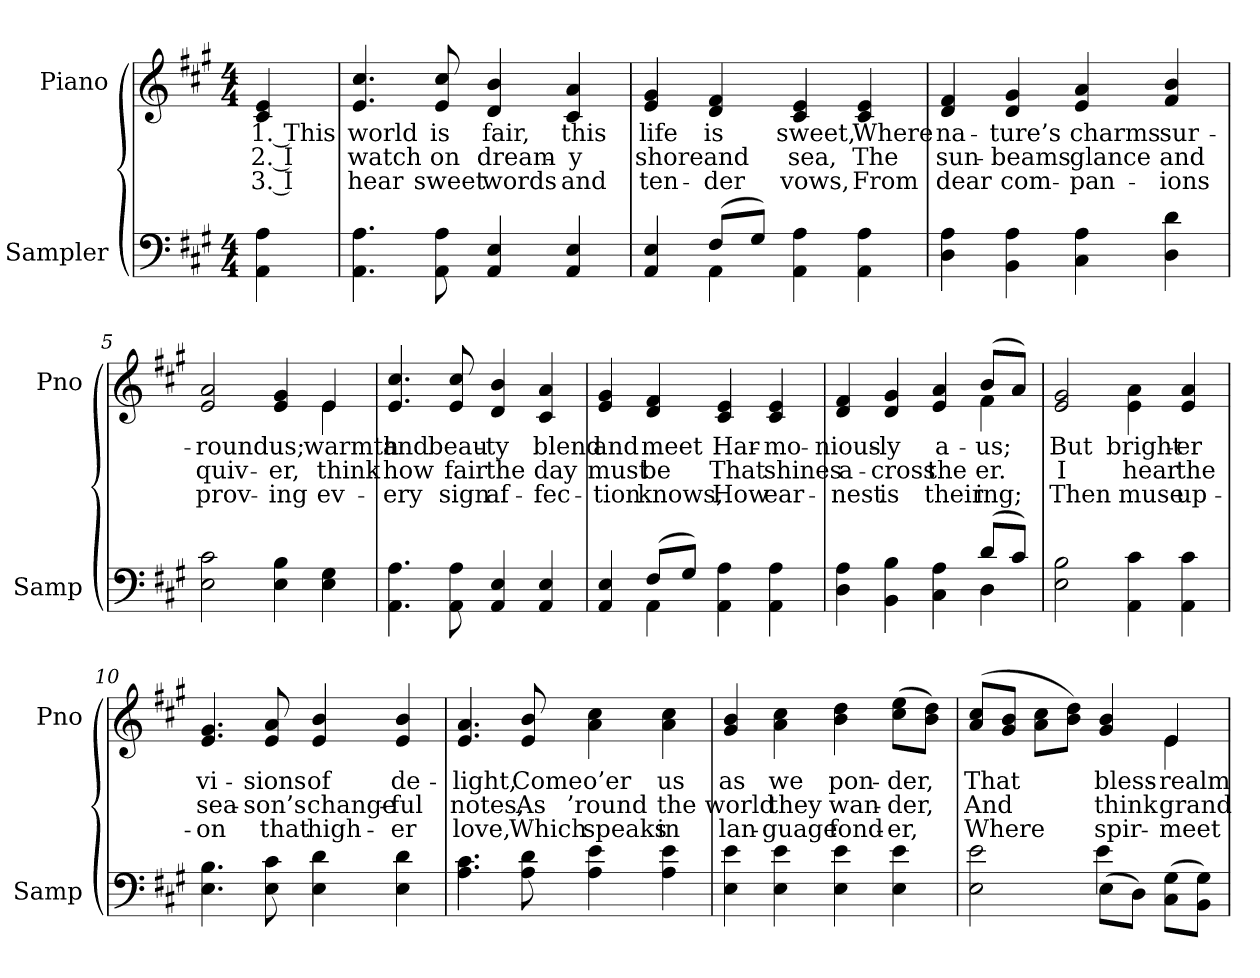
**kern	**kern	**text	**text	**text
*part2	*part1	*part1	*part1	*part1
*staff2	*staff1	*staff1	*staff1	*staff1
*I"Sampler	*I"Piano	*	*	*
*I'Samp	*I'Pno	*	*	*
*clefF4	*clefG2	*	*	*
*k[f#c#g#]	*k[f#c#g#]	*	*	*
*A:	*A:	*	*	*
*M4/4	*M4/4	*	*	*
=1	=1	=1	=1	=1
4AA 4A	4c# 4e	1. This	2. I	3. I
=2	=2	=2	=2	=2
4.AA 4.A	4.e 4.cc#	world	watch	hear
8AA 8A	8e 8cc#	is	on	sweet
4AA 4E	4d 4b	fair,	dream-	words
4AA 4E	4c# 4a	this	-y	and
=3	=3	=3	=3	=3
*^	*	*	*	*
4AA 4E	4ryy	4e 4g#	life	shore	ten-
(8F#/L	4AA	4d 4f#	is	and	-der
8G#/J)	.	.	.	.	.
4AA 4A	2ryy	4c# 4e	sweet,	sea,	vows,
4AA 4A	.	4c# 4e	Where	The	From
*v	*v	*	*	*	*
=4	=4	=4	=4	=4
4D 4A	4d 4f#	na-	sun-	dear
4BB 4A	4d 4g#	-ture’s	-beams	com-
4C# 4A	4e 4a	charms	glance	-pan-
4D 4d	4f# 4b	sur-	and	-ions
=5	=5	=5	=5	=5
*	*^	*	*	*
2E 2c#	2e 2a	2.ryy	-round	quiv-	prov-
4E 4B	4e 4g#	.	us;	-er,	-ing
4E 4G#	4e/	4e	warmth	think	ev-
*	*v	*v	*	*	*
=6	=6	=6	=6	=6
4.AA 4.A	4.e 4.cc#	and	how	-ery
8AA 8A	8e 8cc#	beau-	fair	sign
4AA 4E	4d 4b	-ty	the	af-
4AA 4E	4c# 4a	blend	day	-fec-
=7	=7	=7	=7	=7
*^	*	*	*	*
4AA 4E	4ryy	4e 4g#	and	must	-tion
(8F#/L	4AA	4d 4f#	meet	be	knows,
8G#/J)	.	.	.	.	.
4AA 4A	2ryy	4c# 4e	Har-	That	How
4AA 4A	.	4c# 4e	-mo-	shines	ear-
=8	=8	=8	=8	=8	=8
*	*	*^	*	*	*
4D 4A	2.ryy	4d 4f#	2.ryy	-nious-	a-	-nest
4BB 4B	.	4d 4g#	.	-ly	-cross	is
4C# 4A	.	4e 4a	.	a-	the	their
(8d/L	4D	(8b/L	4f#	us;	-er.	-ing;
8c#/J)	.	8a/J)	.	.	.	.
*v	*v	*	*	*	*	*
*	*v	*v	*	*	*
=9	=9	=9	=9	=9
2E 2B	2e 2g#	But	I	Then
4AA 4c#	4e\ 4a\	bright-	hear	muse
4AA 4c#	4e 4a	-er	the	up-
=10	=10	=10	=10	=10
4.E 4.B	4.e 4.g#	vi-	sea-	-on
8E 8c#	8e 8a	-sions	-son’s	that
4E 4d	4e 4b	of	change-	high-
4E 4d	4e 4b	de-	-ful	-er
=11	=11	=11	=11	=11
4.A 4.c#	4.e 4.a	-light,	notes,	love,
8A 8d	8e 8b	Come	As	Which
4A 4e	4a 4cc#	o’er	’round	speaks
4A 4e	4a 4cc#	us	the	in
=12	=12	=12	=12	=12
4E 4e	4g# 4b	as	world	lan-
4E 4e	4a 4cc#	we	they	-guage
4E 4e	4b 4dd	pon-	wan-	fond-
4E 4e	(8cc#\ 8ee\L	-der,	-der,	-er,
.	8b\ 8dd\J)	.	.	.
=13	=13	=13	=13	=13
*^	*^	*	*	*
2E 2e	2ryy	(8a/ 8cc#/L	2.ryy	That	And	Where
.	.	8g#/ 8b/J	.	.	.	.
.	.	8a\ 8cc#\L	.	.	.	.
.	.	8b\ 8dd\J)	.	.	.	.
(8E\L	4e	4g# 4b	.	bless-	think	spir-
8D\J)	.	.	.	.	.	.
(8C#\ 8G#\L	4ryy	4e/	4e	realm	grand-	meet
8BB\ 8G#\J)	.	.	.	.	.	.
*v	*v	*	*	*	*	*
*	*v	*v	*	*	*
=	=	=	=	=
*-	*-	*-	*-	*-
